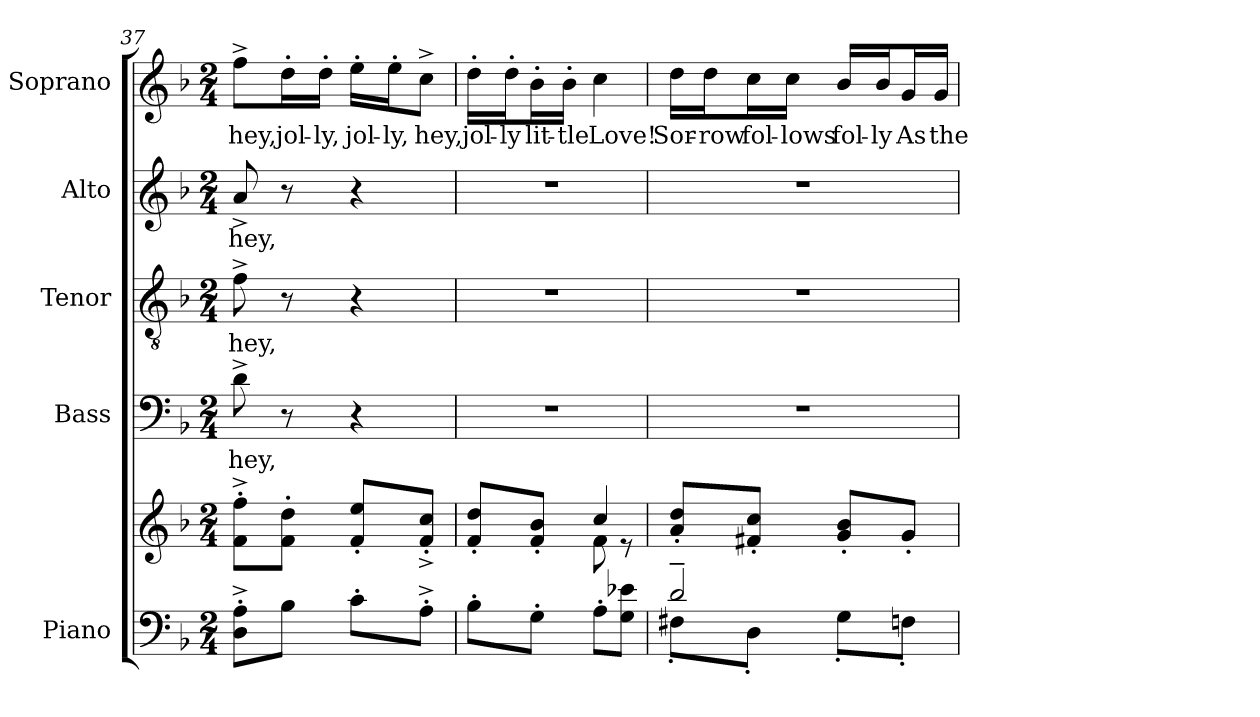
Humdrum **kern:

**kern	**kern	**kern	**text	**kern	**text	**kern	**text	**kern	**text
*part5	*part5	*part4	*part4	*part3	*part3	*part2	*part2	*part1	*part1
*staff6	*staff5	*staff4	*staff4	*staff3	*staff3	*staff2	*staff2	*staff1	*staff1
*I"Piano	*	*I"Bass	*	*I"Tenor	*	*I"Alto	*	*I"Soprano	*
*I'Pno.	*	*I'B.	*	*I'T.	*	*I'A.	*	*I'S.	*
*clefF4	*clefG2	*clefF4	*	*clefGv2	*	*clefG2	*	*clefG2	*
*	*	*	*	*ITrd7c12	*	*	*	*	*
*k[b-]	*k[b-]	*k[b-]	*	*k[b-]	*	*k[b-]	*	*k[b-]	*
*F:	*F:	*F:	*	*F:	*	*F:	*	*F:	*
*M2/4	*M2/4	*M2/4	*	*M2/4	*	*M2/4	*	*M2/4	*
=37	=37	=37	=37	=37	=37	=37	=37	=37	=37
!	!	!	!LO:LY:b:color=#000000	!	!	!	!	!	!
!	!	!	!	!	!LO:LY:b:color=#000000	!	!	!	!
!	!	!	!	!	!	!	!LO:LY:b:color=#000000	!	!
!	!	!	!	!	!	!	!	!	!LO:LY:b:color=#000000
8Di\'^ 8Ai'^L	8fi\'^ 8ffi'^L	8d^i\	hey,	8F^i\	hey,	8a^i/	hey,	8ff^i\L	hey,
!	!	!	!	!	!	!	!	!	!LO:LY:b:color=#000000
8B-i\J	8fi\' 8ddi'J	8r	.	8r	.	8r	.	16dd'i\L	jol-
!	!	!	!	!	!	!	!	!	!LO:LY:b:color=#000000
.	.	.	.	.	.	.	.	16dd'i\JJ	-ly,
!	!	!	!	!	!	!	!	!	!LO:LY:b:color=#000000
8c'i\L	8fi/' 8eei'L	4r	.	4r	.	4r	.	16ee'i\LL	jol-
!	!	!	!	!	!	!	!	!	!LO:LY:b:color=#000000
.	.	.	.	.	.	.	.	16ee'i\J	-ly,
!	!	!	!	!	!	!	!	!	!LO:LY:b:color=#000000
8A'^i\J	8fi/'^ 8cci'^J	.	.	.	.	.	.	8cc^i\J	hey,
!!LO:PB:g=z
=38	=38	=38	=38	=38	=38	=38	=38	=38	=38
*	*^	*	*	*	*	*	*	*	*
!	!	!	!LO:N:vis=1	!	!LO:N:vis=1	!	!LO:N:vis=1	!	!	!
!	!	!	!	!	!	!	!	!	!	!LO:LY:b:color=#000000
8B-'i\L	8fi/' 8ddi'L	4ryy	2r	.	2r	.	2r	.	16dd'i\LL	jol-
!	!	!	!	!	!	!	!	!	!	!LO:LY:b:color=#000000
.	.	.	.	.	.	.	.	.	16dd'i\J	-ly
!	!	!	!	!	!	!	!	!	!	!LO:LY:b:color=#000000
8G'i\J	8fi/' 8b-i'J	.	.	.	.	.	.	.	16b-'i\L	lit-
!	!	!	!	!	!	!	!	!	!	!LO:LY:b:color=#000000
.	.	.	.	.	.	.	.	.	16b-'i\JJ	-tle
!	!	!	!	!	!	!	!	!	!	!LO:LY:b:color=#000000
8A'i\L	4cci/	8fi\	.	.	.	.	.	.	4cci\	Love!
8Gi\ 8e-XiJ	.	8r	.	.	.	.	.	.	.	.
=39	=39	=39	=39	=39	=39	=39	=39	=39	=39	=39
*^	*	*	*	*	*	*	*	*	*	*
!	!	!	!	!LO:N:vis=1	!	!LO:N:vis=1	!	!LO:N:vis=1	!	!	!
*	*	*v	*v	*	*	*	*	*	*	*	*
*	*	*^	*	*	*	*	*	*	*	*
!	!	!	!	!	!	!	!	!	!	!	!LO:LY:b:color=#000000
*	*	*v	*v	*	*	*	*	*	*	*	*
2d~i/	8F#X'i\L	8ai/' 8ddi'L	2r	.	2r	.	2r	.	16ddi\LL	Sor-
!	!	!	!	!	!	!	!	!	!	!LO:LY:b:color=#000000
.	.	.	.	.	.	.	.	.	16ddi\J	-row
!	!	!	!	!	!	!	!	!	!	!LO:LY:b:color=#000000
.	8D'i\J	8f#Xi/' 8cci'J	.	.	.	.	.	.	16cci\L	fol-
!	!	!	!	!	!	!	!	!	!	!LO:LY:b:color=#000000
.	.	.	.	.	.	.	.	.	16cci\JJ	-lows
!	!	!	!	!	!	!	!	!	!	!LO:LY:b:color=#000000
.	8G'i\L	8gi/' 8b-i'L	.	.	.	.	.	.	16b-i/LL	fol-
!	!	!	!	!	!	!	!	!	!	!LO:LY:b:color=#000000
.	.	.	.	.	.	.	.	.	16b-i/J	-ly
!	!	!	!	!	!	!	!	!	!	!LO:LY:b:color=#000000
.	8Fn'i\J	8g'i/J	.	.	.	.	.	.	16gi/L	As
!	!	!	!	!	!	!	!	!	!	!LO:LY:b:color=#000000
.	.	.	.	.	.	.	.	.	16gi/JJ	the
*v	*v	*	*	*	*	*	*	*	*	*
=	=	=	=	=	=	=	=	=	=
*-	*-	*-	*-	*-	*-	*-	*-	*-	*-
